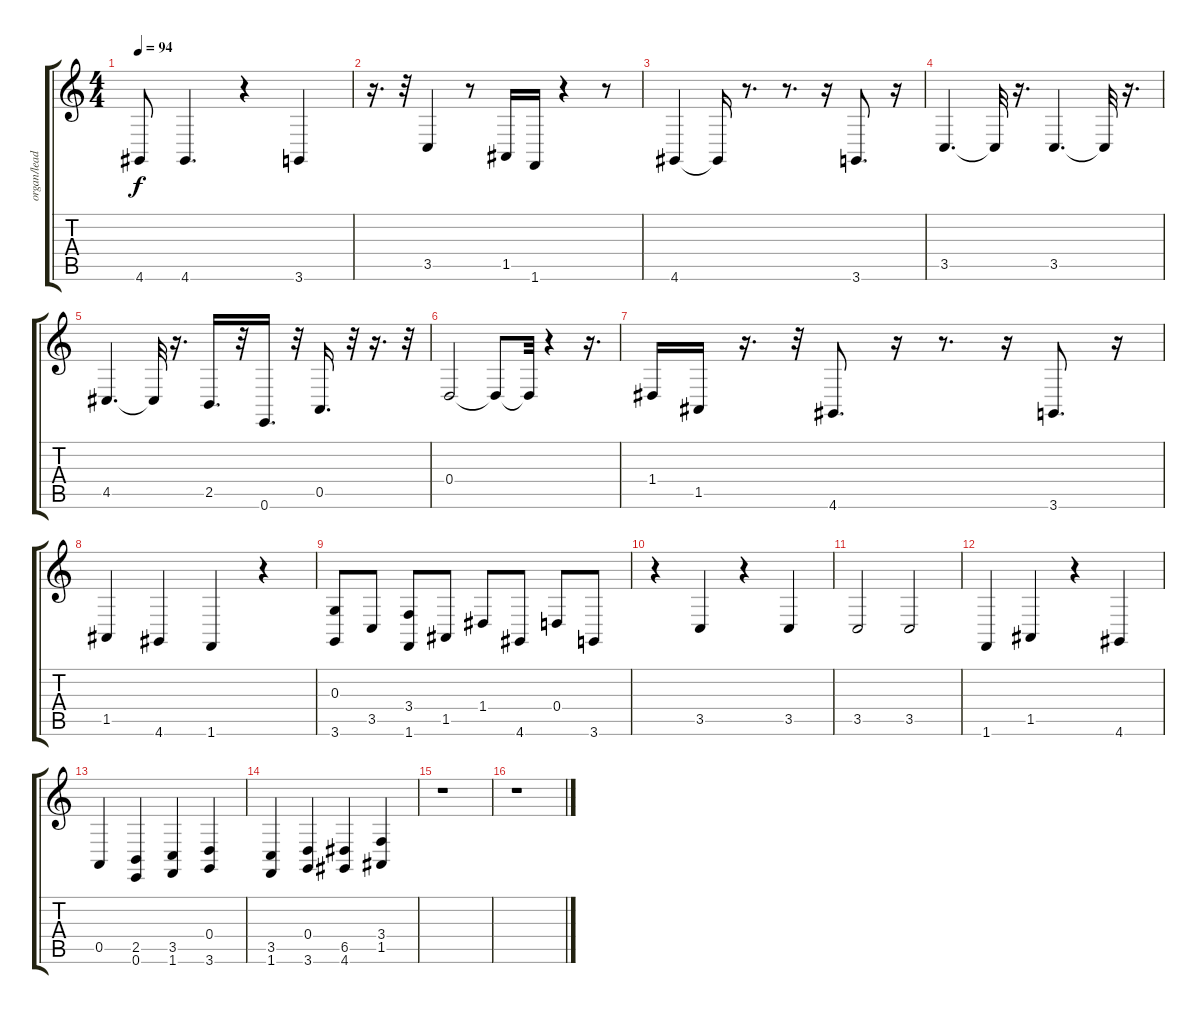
\track ("organ/lead guitar   " "organ/lead") {instrument percussiveorgan}
\staff {score tabs}
\tuning (E4 B3 G3 D3 A2 E2) {hide}
\ts (4 4)
\tempo 94
\clef g2
\ks c
4.6.8{dy f} 4.6.4{d} r.4 3.6.4 |
r.16{d} r.32 3.5.4 r.8 1.5.16 1.6.16 r.4 r.8 |
4.6.4 4.6{t}.16 r.8{d} r.8{d} r.16 3.6.8{d} r.16 |
3.5.4{d} 3.5{t}.32 r.16{d} 3.5.4{d} 3.5{t}.32 r.16{d} |
4.5.4{d} 4.5{t}.32 r.16{d} 2.5.16{d} r.32 0.6.16{d} r.32 0.5.16{d} r.32 r.16{d} r.32 |
0.4.2 0.4{t}.8 0.4{t}.32 r.4 r.16{d} |
1.4.16 1.5.16 r.16{d} r.32 4.6.8{d} r.16 r.8{d} r.16 3.6.8{d} r.16 |
1.5.4 4.6.4 1.6.4 r.4 |
(0.3 3.6).8 3.5.8 (3.4 1.6).8 1.5.8 1.4.8 4.6.8 0.4.8 3.6.8 |
r.4 3.5.4 r.4 3.5.4 |
3.5.2 3.5.2 |
1.6.4 1.5.4 r.4 4.6.4 |
0.5.4 (2.5 0.6).4 (3.5 1.6).4 (0.4 3.6).4 |
(3.5 1.6).4 (0.4 3.6).4 (6.5 4.6).4 (3.4 1.5).4 |
r.1 |
r.1
